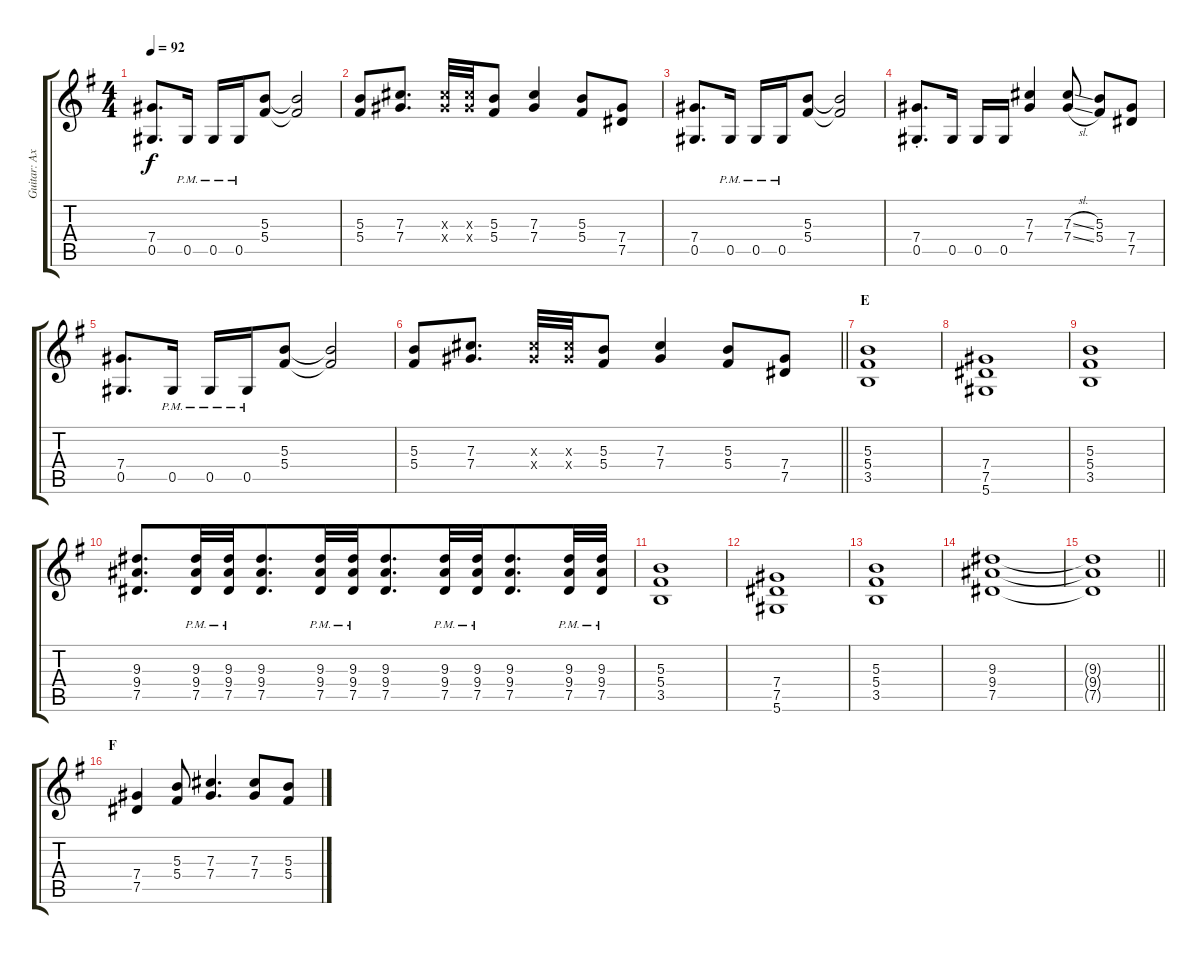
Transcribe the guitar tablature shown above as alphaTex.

\track ("Guitar: Axel" "Guitar: Ax") {instrument electricguitarclean}
\staff {score tabs}
\tuning (Eb4 Bb3 Gb3 Db3 Ab2 Eb2) {hide}
\ts (4 4)
\tempo 92
\clef g2
\ks g
(7.4 0.5).8{d dy f} 0.5{pm}.16 0.5{pm}.16 0.5{pm}.16 (5.3 5.4).8 (5.3{t} 5.4{t}).2 |
(5.3 5.4).8 (7.3 7.4).8{d} (7.3{x} 7.4{x}).32 (7.3{x} 7.4{x}).32 (5.3 5.4).8 (7.3 7.4).4 (5.3 5.4).8 (7.4 7.5).8 |
(7.4 0.5).8{d} 0.5{pm}.16 0.5{pm}.16 0.5{pm}.16 (5.3 5.4).8 (5.3{t} 5.4{t}).2 |
(7.4{st} 0.5{st}).8{d} 0.5.16 0.5.16 0.5.16 (7.3 7.4).4 (7.3{sl} 7.4{sl}).8 (5.3 5.4).8 (7.4 7.5).8 |
(7.4 0.5).8{d} 0.5{pm}.16 0.5{pm}.16 0.5{pm}.16 (5.3 5.4).8 (5.3{t} 5.4{t}).2 |
\barLineRight lightlight
(5.3 5.4).8 (7.3 7.4).8{d} (7.3{x} 7.4{x}).32 (7.3{x} 7.4{x}).32 (5.3 5.4).8 (7.3 7.4).4 (5.3 5.4).8 (7.4 7.5).8 |
\section ("" "E")
(5.3 5.4 3.5).1 |
(7.4 7.5 5.6).1 |
(5.3 5.4 3.5).1 |
(9.3 9.4 7.5).8{d beam merge} (9.3{pm} 9.4{pm} 7.5{pm}).32{beam merge} (9.3{pm} 9.4{pm} 7.5{pm}).32{beam merge} (9.3 9.4 7.5).8{d beam merge} (9.3{pm} 9.4{pm} 7.5{pm}).32{beam merge} (9.3{pm} 9.4{pm} 7.5{pm}).32{beam merge} (9.3 9.4 7.5).8{d beam merge} (9.3{pm} 9.4{pm} 7.5{pm}).32{beam merge} (9.3{pm} 9.4{pm} 7.5{pm}).32{beam merge} (9.3 9.4 7.5).8{d beam merge} (9.3{pm} 9.4{pm} 7.5{pm}).32{beam merge} (9.3{pm} 9.4{pm} 7.5{pm}).32 |
(5.3 5.4 3.5).1 |
(7.4 7.5 5.6).1 |
(5.3 5.4 3.5).1 |
(9.3 9.4 7.5).1 |
\barLineRight lightlight
(9.3{t} 9.4{t} 7.5{t}).1 |
\section ("" "F")
(7.4 7.5).4 (5.3 5.4).8 (7.3 7.4).4{d} (7.3 7.4).8 (5.3 5.4).8
